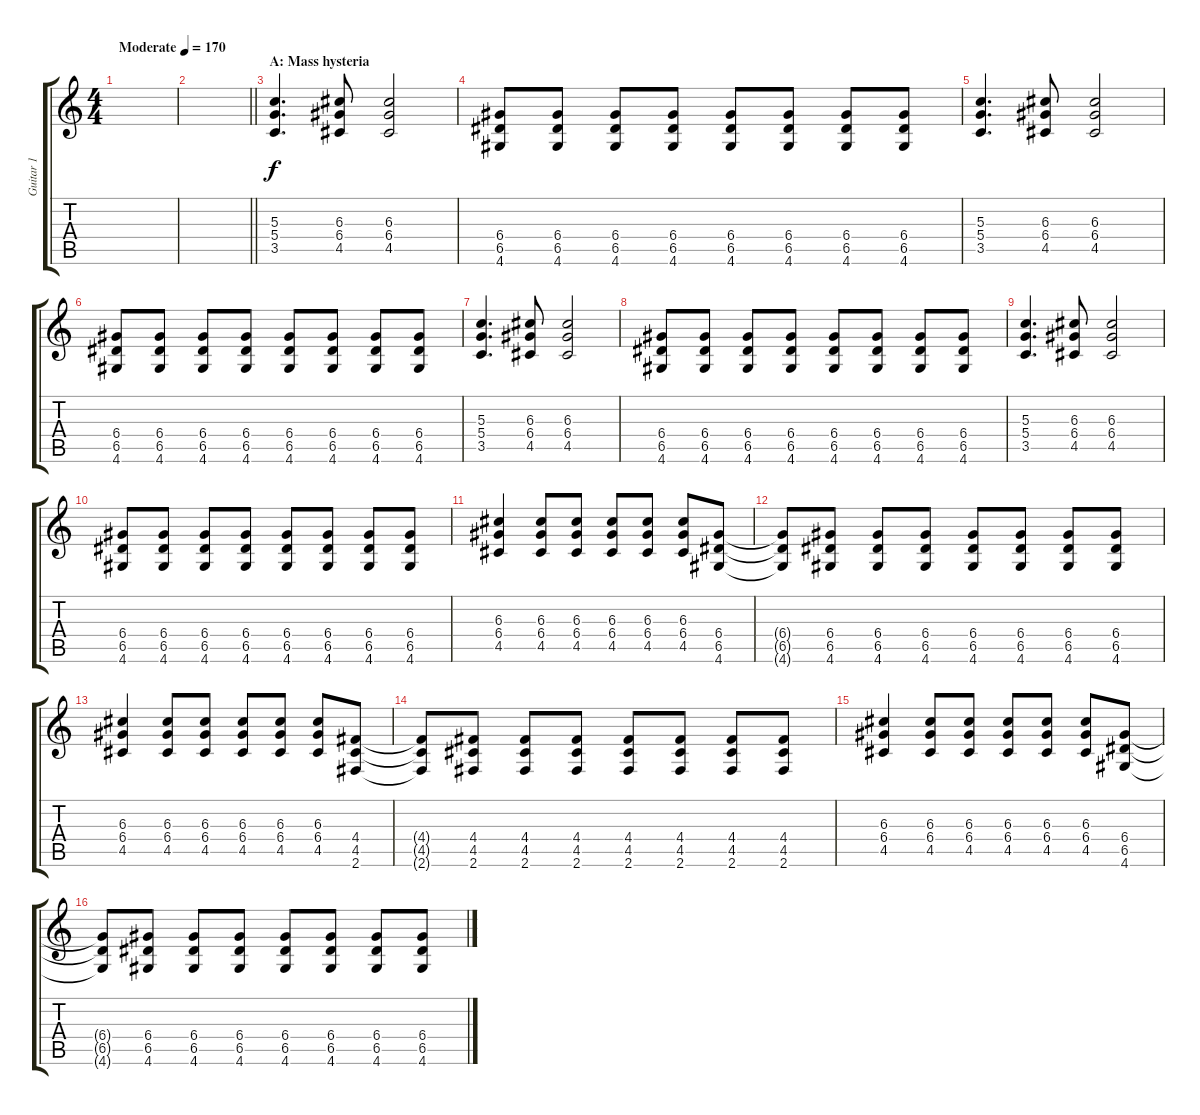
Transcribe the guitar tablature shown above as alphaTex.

\track ("Guitar 1" "Guitar 1") {instrument distortionguitar}
\staff {score tabs}
\tuning (E4 B3 G3 D3 A2 E2) {hide}
\ts (4 4)
\tempo (170 "Moderate")
\clef g2
\ks c
|
\barLineRight lightlight
|
\section ("" "A: Mass hysteria")
(5.3 5.4 3.5).4{d} (6.3 6.4 4.5).8 (6.3 6.4 4.5).2 |
(6.4 6.5 4.6).8 (6.4 6.5 4.6).8 (6.4 6.5 4.6).8 (6.4 6.5 4.6).8 (6.4 6.5 4.6).8 (6.4 6.5 4.6).8 (6.4 6.5 4.6).8 (6.4 6.5 4.6).8 |
(5.3 5.4 3.5).4{d} (6.3 6.4 4.5).8 (6.3 6.4 4.5).2 |
(6.4 6.5 4.6).8 (6.4 6.5 4.6).8 (6.4 6.5 4.6).8 (6.4 6.5 4.6).8 (6.4 6.5 4.6).8 (6.4 6.5 4.6).8 (6.4 6.5 4.6).8 (6.4 6.5 4.6).8 |
(5.3 5.4 3.5).4{d} (6.3 6.4 4.5).8 (6.3 6.4 4.5).2 |
(6.4 6.5 4.6).8 (6.4 6.5 4.6).8 (6.4 6.5 4.6).8 (6.4 6.5 4.6).8 (6.4 6.5 4.6).8 (6.4 6.5 4.6).8 (6.4 6.5 4.6).8 (6.4 6.5 4.6).8 |
(5.3 5.4 3.5).4{d} (6.3 6.4 4.5).8 (6.3 6.4 4.5).2 |
(6.4 6.5 4.6).8 (6.4 6.5 4.6).8 (6.4 6.5 4.6).8 (6.4 6.5 4.6).8 (6.4 6.5 4.6).8 (6.4 6.5 4.6).8 (6.4 6.5 4.6).8 (6.4 6.5 4.6).8 |
(6.3 6.4 4.5).4 (6.3 6.4 4.5).8 (6.3 6.4 4.5).8 (6.3 6.4 4.5).8 (6.3 6.4 4.5).8 (6.3 6.4 4.5).8 (6.4 6.5 4.6).8 |
(6.4{t} 6.5{t} 4.6{t}).8 (6.4 6.5 4.6).8 (6.4 6.5 4.6).8 (6.4 6.5 4.6).8 (6.4 6.5 4.6).8 (6.4 6.5 4.6).8 (6.4 6.5 4.6).8 (6.4 6.5 4.6).8 |
(6.3 6.4 4.5).4 (6.3 6.4 4.5).8 (6.3 6.4 4.5).8 (6.3 6.4 4.5).8 (6.3 6.4 4.5).8 (6.3 6.4 4.5).8 (4.4 4.5 2.6).8 |
(4.4{t} 4.5{t} 2.6{t}).8 (4.4 4.5 2.6).8 (4.4 4.5 2.6).8 (4.4 4.5 2.6).8 (4.4 4.5 2.6).8 (4.4 4.5 2.6).8 (4.4 4.5 2.6).8 (4.4 4.5 2.6).8 |
(6.3 6.4 4.5).4 (6.3 6.4 4.5).8 (6.3 6.4 4.5).8 (6.3 6.4 4.5).8 (6.3 6.4 4.5).8 (6.3 6.4 4.5).8 (6.4 6.5 4.6).8 |
(6.4{t} 6.5{t} 4.6{t}).8 (6.4 6.5 4.6).8 (6.4 6.5 4.6).8 (6.4 6.5 4.6).8 (6.4 6.5 4.6).8 (6.4 6.5 4.6).8 (6.4 6.5 4.6).8 (6.4 6.5 4.6).8
